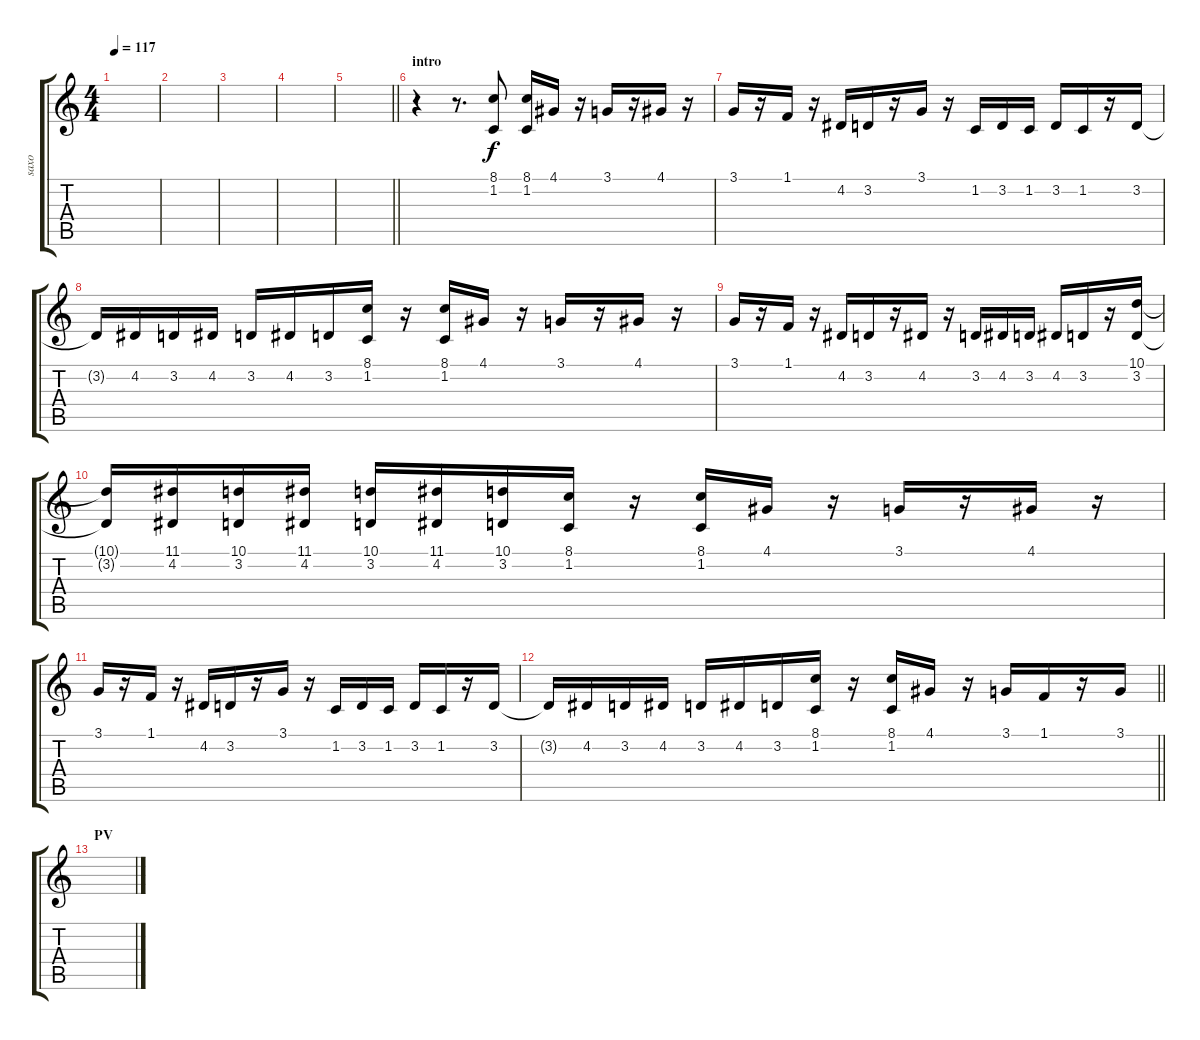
\track ("saxo" "saxo") {instrument tenorsax}
\staff {score tabs}
\tuning (E4 B3 G3 D3 A2 E2) {hide}
\ts (4 4)
\tempo 117
\clef g2
\ks c
|
|
|
|
\barLineRight lightlight
|
\section ("" "intro")
r.4 r.8{d} (8.1 1.2).8 (8.1 1.2).16 4.1.16 r.16 3.1.16 r.16 4.1.16 r.16 |
3.1.16 r.16 1.1.16 r.16 4.2.16 3.2.16 r.16 3.1.16 r.16 1.2.16 3.2.16 1.2.16 3.2.16 1.2.16 r.16 3.2.16 |
3.2{t}.16 4.2.16 3.2.16 4.2.16 3.2.16 4.2.16 3.2.16 (8.1 1.2).16 r.16 (8.1 1.2).16 4.1.16 r.16 3.1.16 r.16 4.1.16 r.16 |
3.1.16 r.16 1.1.16 r.16 4.2.16 3.2.16 r.16 4.2.16 r.16 3.2.16 4.2.16 3.2.16 4.2.16 3.2.16 r.16 (10.1 3.2).16 |
(10.1{t} 3.2{t}).16 (11.1 4.2).16 (10.1 3.2).16 (11.1 4.2).16 (10.1 3.2).16 (11.1 4.2).16 (10.1 3.2).16 (8.1 1.2).16 r.16 (8.1 1.2).16 4.1.16 r.16 3.1.16 r.16 4.1.16 r.16 |
3.1.16 r.16 1.1.16 r.16 4.2.16 3.2.16 r.16 3.1.16 r.16 1.2.16 3.2.16 1.2.16 3.2.16 1.2.16 r.16 3.2.16 |
\barLineRight lightlight
3.2{t}.16 4.2.16 3.2.16 4.2.16 3.2.16 4.2.16 3.2.16 (8.1 1.2).16 r.16 (8.1 1.2).16 4.1.16 r.16 3.1.16 1.1.16 r.16 3.1.16 |
\section ("" "PV")
